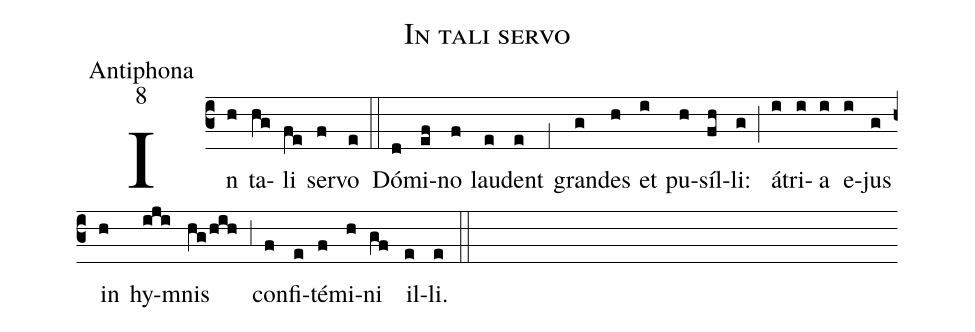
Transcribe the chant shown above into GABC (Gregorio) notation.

name:In tali servo;
office-part:Antiphona;
mode:8;
%%
(c3) In(h) ta(hg)li(fe) ser(f)vo(e) (::)
Dó(d)mi(ef)no(f) lau(e)dent(e) (,1) gran(g)des(h) et(i) pu(h)síl(fh)li:(g) (;) á(i)tri(i)a(i) e(i)jus(g) in(h) hy(iji)mnis(hg/hih) (,3) con(f)fi(e)té(f)mi(h)ni(gf) il(e)li.(e) (::)
